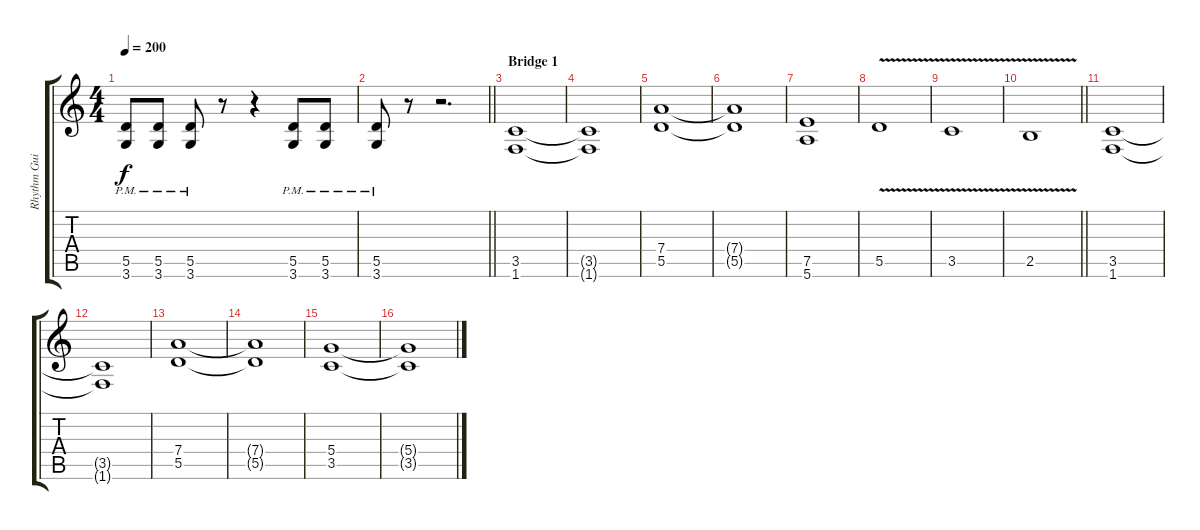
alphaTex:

\track ("Rhythm Guitar 1: Juha-Pekka Alanen" "Rhythm Gui") {instrument distortionguitar}
\staff {score tabs}
\tuning (E4 B3 G3 D3 A2 E2) {hide}
\ts (4 4)
\tempo 200
\clef g2
\ks aminor
(5.5{pm} 3.6{pm}).8{dy f} (5.5{pm} 3.6{pm}).8 (5.5{pm} 3.6{pm}).8 r.8 r.4 (5.5{pm} 3.6{pm}).8 (5.5{pm} 3.6{pm}).8 |
\barLineRight lightlight
(5.5{pm} 3.6{pm}).8 r.8 r.2{d} |
\section ("" "Bridge 1")
(3.5 1.6).1 |
(3.5{t} 1.6{t}).1 |
(7.4 5.5).1 |
(7.4{t} 5.5{t}).1 |
(7.5 5.6).1 |
5.5{v}.1 |
3.5{v}.1 |
\barLineRight lightlight
2.5{v}.1 |
(3.5 1.6).1 |
(3.5{t} 1.6{t}).1 |
(7.4 5.5).1 |
(7.4{t} 5.5{t}).1 |
(5.4 3.5).1 |
(5.4{t} 3.5{t}).1
